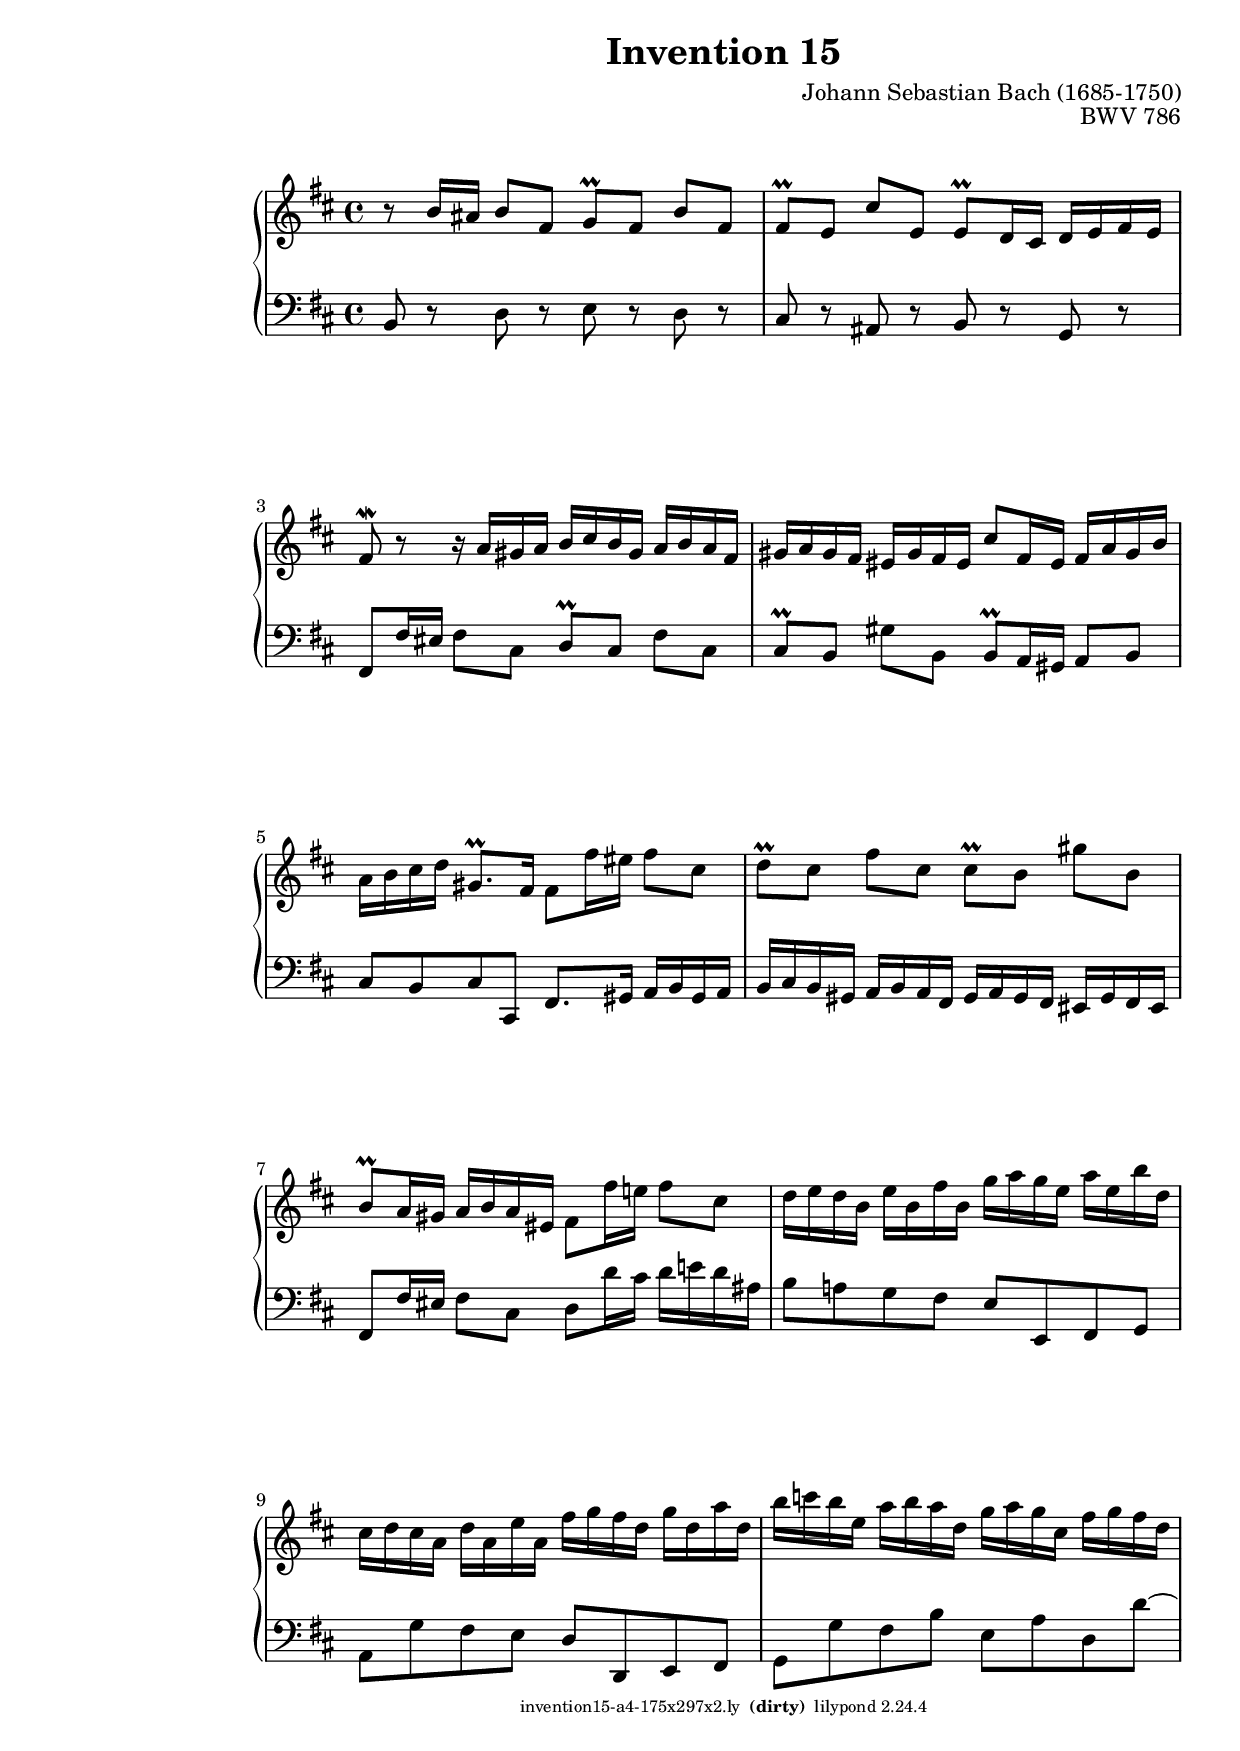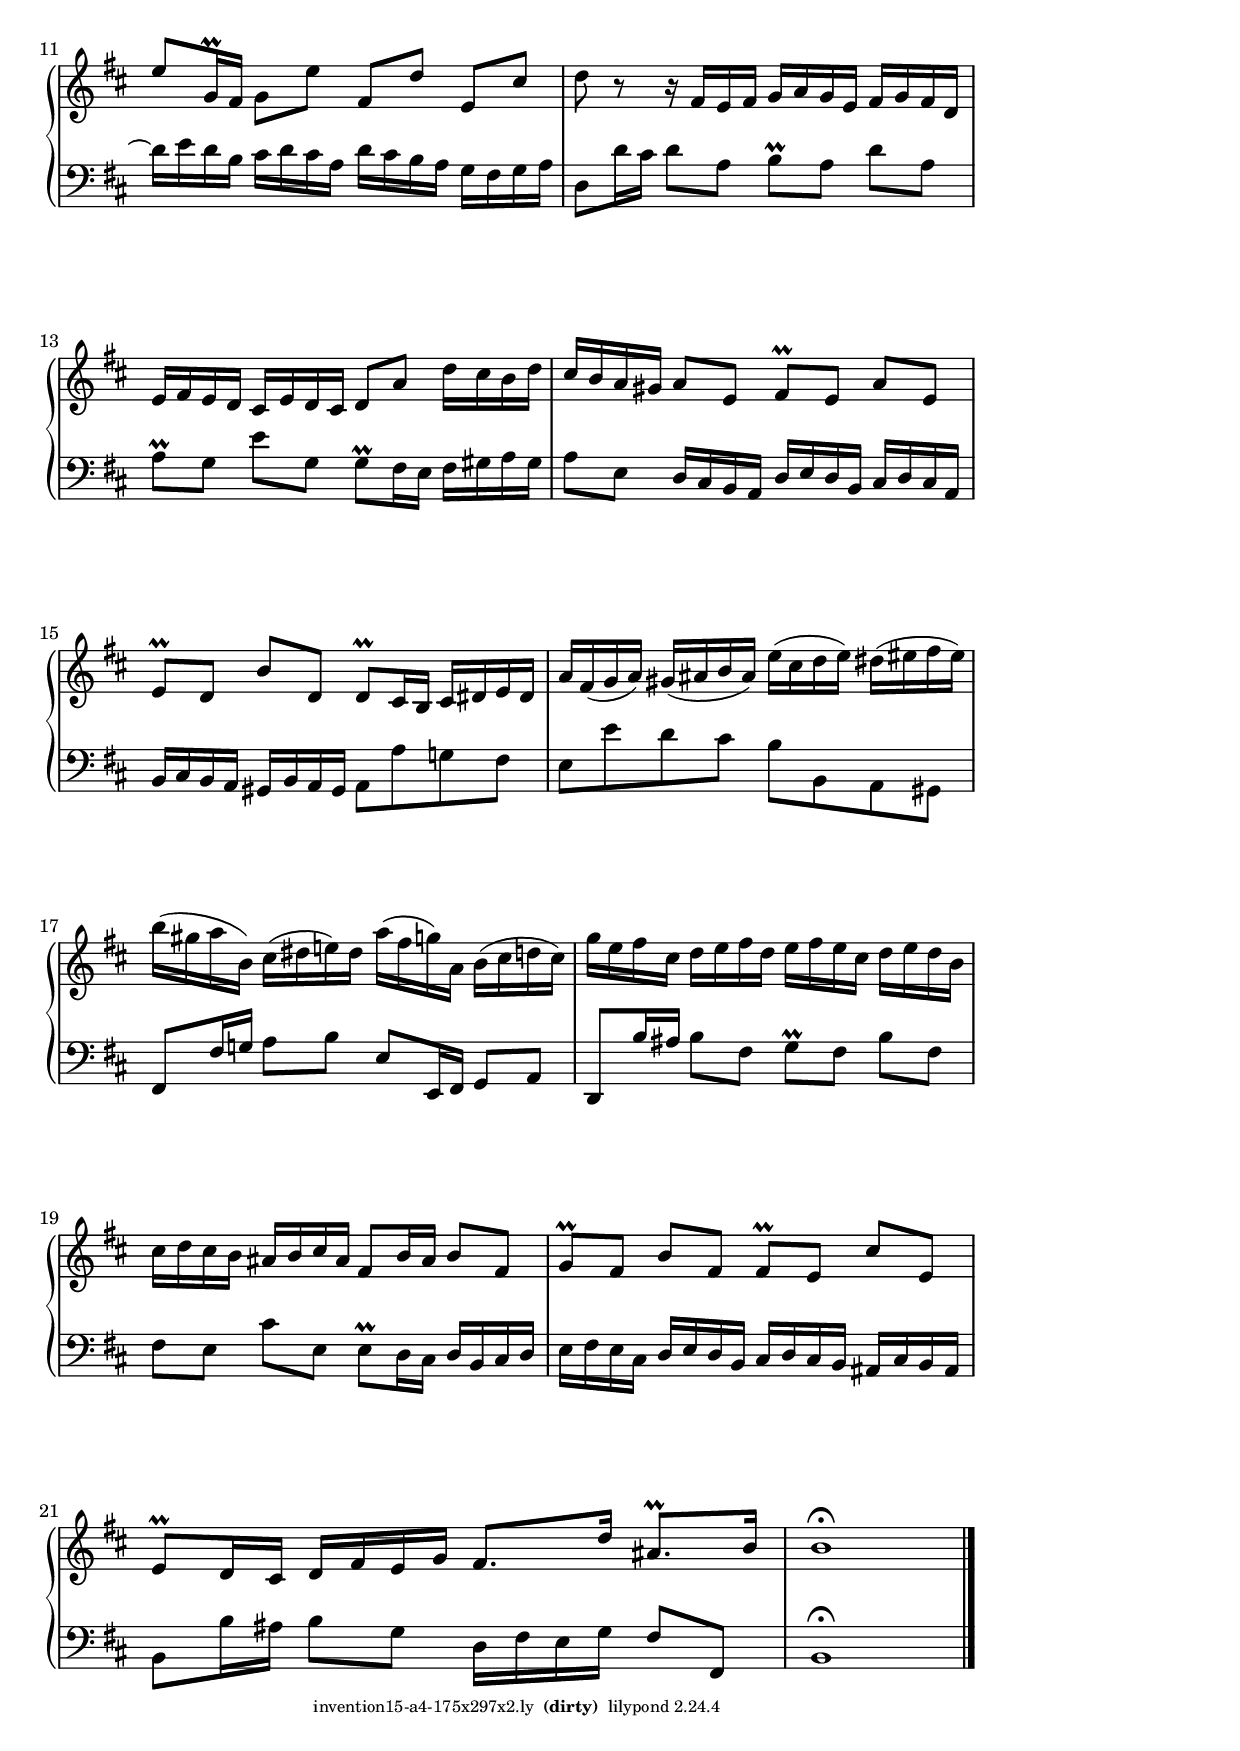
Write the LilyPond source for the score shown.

\include "../../include/general.ily"
\include "../../include/a4-175x297.ily"

\header {
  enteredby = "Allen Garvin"
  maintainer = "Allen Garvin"
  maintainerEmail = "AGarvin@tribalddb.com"
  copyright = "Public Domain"
  filename = "bach-invention-15.ly"
  title = "Invention 15"
  opus = "BWV 786"
  composer = "Johann Sebastian Bach (1685-1750)"
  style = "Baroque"
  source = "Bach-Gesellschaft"
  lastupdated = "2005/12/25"

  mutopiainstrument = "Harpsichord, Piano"
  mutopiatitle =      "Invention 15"
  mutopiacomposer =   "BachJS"
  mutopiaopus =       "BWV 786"

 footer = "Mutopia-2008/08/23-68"
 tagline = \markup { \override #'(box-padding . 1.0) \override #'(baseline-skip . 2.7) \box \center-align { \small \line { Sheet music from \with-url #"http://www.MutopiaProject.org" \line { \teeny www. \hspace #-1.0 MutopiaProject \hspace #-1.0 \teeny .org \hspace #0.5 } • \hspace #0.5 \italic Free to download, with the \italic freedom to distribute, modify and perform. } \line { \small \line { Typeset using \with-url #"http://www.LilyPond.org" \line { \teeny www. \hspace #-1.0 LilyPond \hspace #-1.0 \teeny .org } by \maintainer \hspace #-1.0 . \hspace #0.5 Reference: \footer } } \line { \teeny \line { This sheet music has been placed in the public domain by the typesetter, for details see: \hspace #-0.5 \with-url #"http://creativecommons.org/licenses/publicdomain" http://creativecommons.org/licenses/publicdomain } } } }
}

\version "2.11.46"

voiceone =  \relative c'' {
  \key b \minor
  \time 4/4

  r8  b16[ ais]  b8[ fis]  g[\prall fis]  b[ fis] |
  fis[\prall e]  cis'[ e,]  e[\prall d16 cis]  d[ e fis e] |
  fis8\mordent r r16  a[ gis a]  b[ cis b gis]  a[ b a fis] |
  gis[ a gis fis]  eis[ gis fis eis]  cis'8[ fis,16 eis]  fis[ a gis b] |
  a[ b cis d]  gis,8.[\prall fis16]  fis8[ fis'16 eis]  fis8[ cis] |
  d[\prall cis]  fis[ cis]  cis[\prall b]  gis'[ b,] |
  b[\prall a16 gis]  a[ b a eis]  fis8[ fis'16 e!]  fis8[ cis] |
  d16[ e d b]  e[ b fis' b,]  g'[ a g e]  a[ e b' d,] |
  cis[ d cis a]  d[ a e' a,]  fis'[ g fis d]  g[ d a' d,] |
  b'[ c b e,]  a[ b a d,]  g[ a g cis,]  fis[ g fis d] |
  e8[ g,16\prall fis]  g8[ e']  fis,[ d']  e,[ cis'] |
  d r r16  fis,[ e fis]  g[ a g e]  fis[ g fis d] |
  e[ fis e d]  cis[ e d cis]  d8[ a']  d16[ cis b d] |
  cis[ b a gis]  a8[ e]  fis[\prall e]  a[ e] |
  e[\prall d]  b'[ d,]  d[\prall cis16 b]  cis[ dis e dis] |
  a'[ fis( g  a)]  gis[( ais b  ais)]  e'[( cis d  e)]  dis[( eis fis  eis)] |
  b'[( gis a  b,)]  cis[( dis  e!) dis]  a'[( fis  g) a,]  b[( cis d  cis)] |
  g'[ e fis cis]  d[ e fis d]  e[ fis e cis]  d[ e d b] |
  cis[ d cis b]  ais[ b cis ais]  fis8[ b16 ais]  b8[ fis] |
  g[\prall fis]  b[ fis]  fis[\prall e]  cis'[ e,] |
  e[\prall d16 cis]  d[ fis e g]  fis8.[ d'16]  ais8.[\prall b16] |
  b1 \fermata \bar "|."
}


voicetwo =  \relative c {
  \key b \minor
  \time 4/4
  \clef "bass"

  b8 r d r e r d r |
  cis r ais r b r g r |
  fis[ fis'16 eis]  fis8[ cis]  d[\prall cis]  fis[ cis] |
  cis[\prall b]  gis'[ b,]  b[\prall a16 gis]  a8[ b] |
  cis[ b cis cis,]  fis8.[ gis16]  a[ b gis a] |
  b[ cis b gis]  a[ b a fis]  gis[ a gis fis]  eis[ gis fis eis] |
  fis8[ fis'16 eis]  fis8[ cis]  d[ d'16 cis]  d[ e! d ais] |
  b8[ a! g fis]  e[ e, fis g] |
  a[ g' fis e]  d[ d, e fis] |
  g[ g' fis b]  e,[ a d, d'] ~ |
  d16[ e d b]  cis[ d cis a]  d[ cis b a]  g[ fis g a] |
  d,8[ d'16 cis]  d8[ a]  b[\prall a]  d[ a] |
  a[\prall g]  e'[ g,]  g[\prall fis16 e]  fis[ gis a gis] |
  a8[ e]  d16[ cis b a]  d[ e d b]  cis[ d cis a] |
  b[ cis b a]  gis[ b a gis]  a8[ a' g! fis] |
  e[ e' d cis]  b[ b, a gis] |
  fis[ fis'16 g!]  a8[ b]  e,[ e,16 fis]  g8[ a] |
  d,8[ b''16 ais]  b8[ fis]  g[\prall fis]  b[ fis] |
  fis[ e]  cis'[ e,]  e[\prall d16 cis]  d[ b cis d] |
  e[ fis e cis]  d[ e d b]  cis[ d cis b]  ais[ cis b ais] |
  b8[ b'16 ais]  b8[ g]  d16[ fis e g]  fis8[ fis,] |
  b1\fermata \bar "|."
}

\score {
   \context GrandStaff <<
    \context Staff = "one" <<
      \voiceone
    >>
    \context Staff = "two" <<
      \voicetwo
    >>
  >>

  \layout{ indent=0 }
  
  \midi {
    \context {
      \Score
      tempoWholesPerMinute = #(ly:make-moment 105 4)
      }
    }


}

%{
changes by Urs Metzger, 2005/12/25
version 2.4.0 => 2.6.4
voiceone, bar 6: gis' => gis''
voiceone, bar 13: 8th 16th, c => cis
voicetwo, bar 12: d,8[ d'16 e] ...  => d,8[ d'16 cis] ...
voiceone, bar 13: a[\prall g] e[ g] => a[\prall g] e'[ g,]
%}


